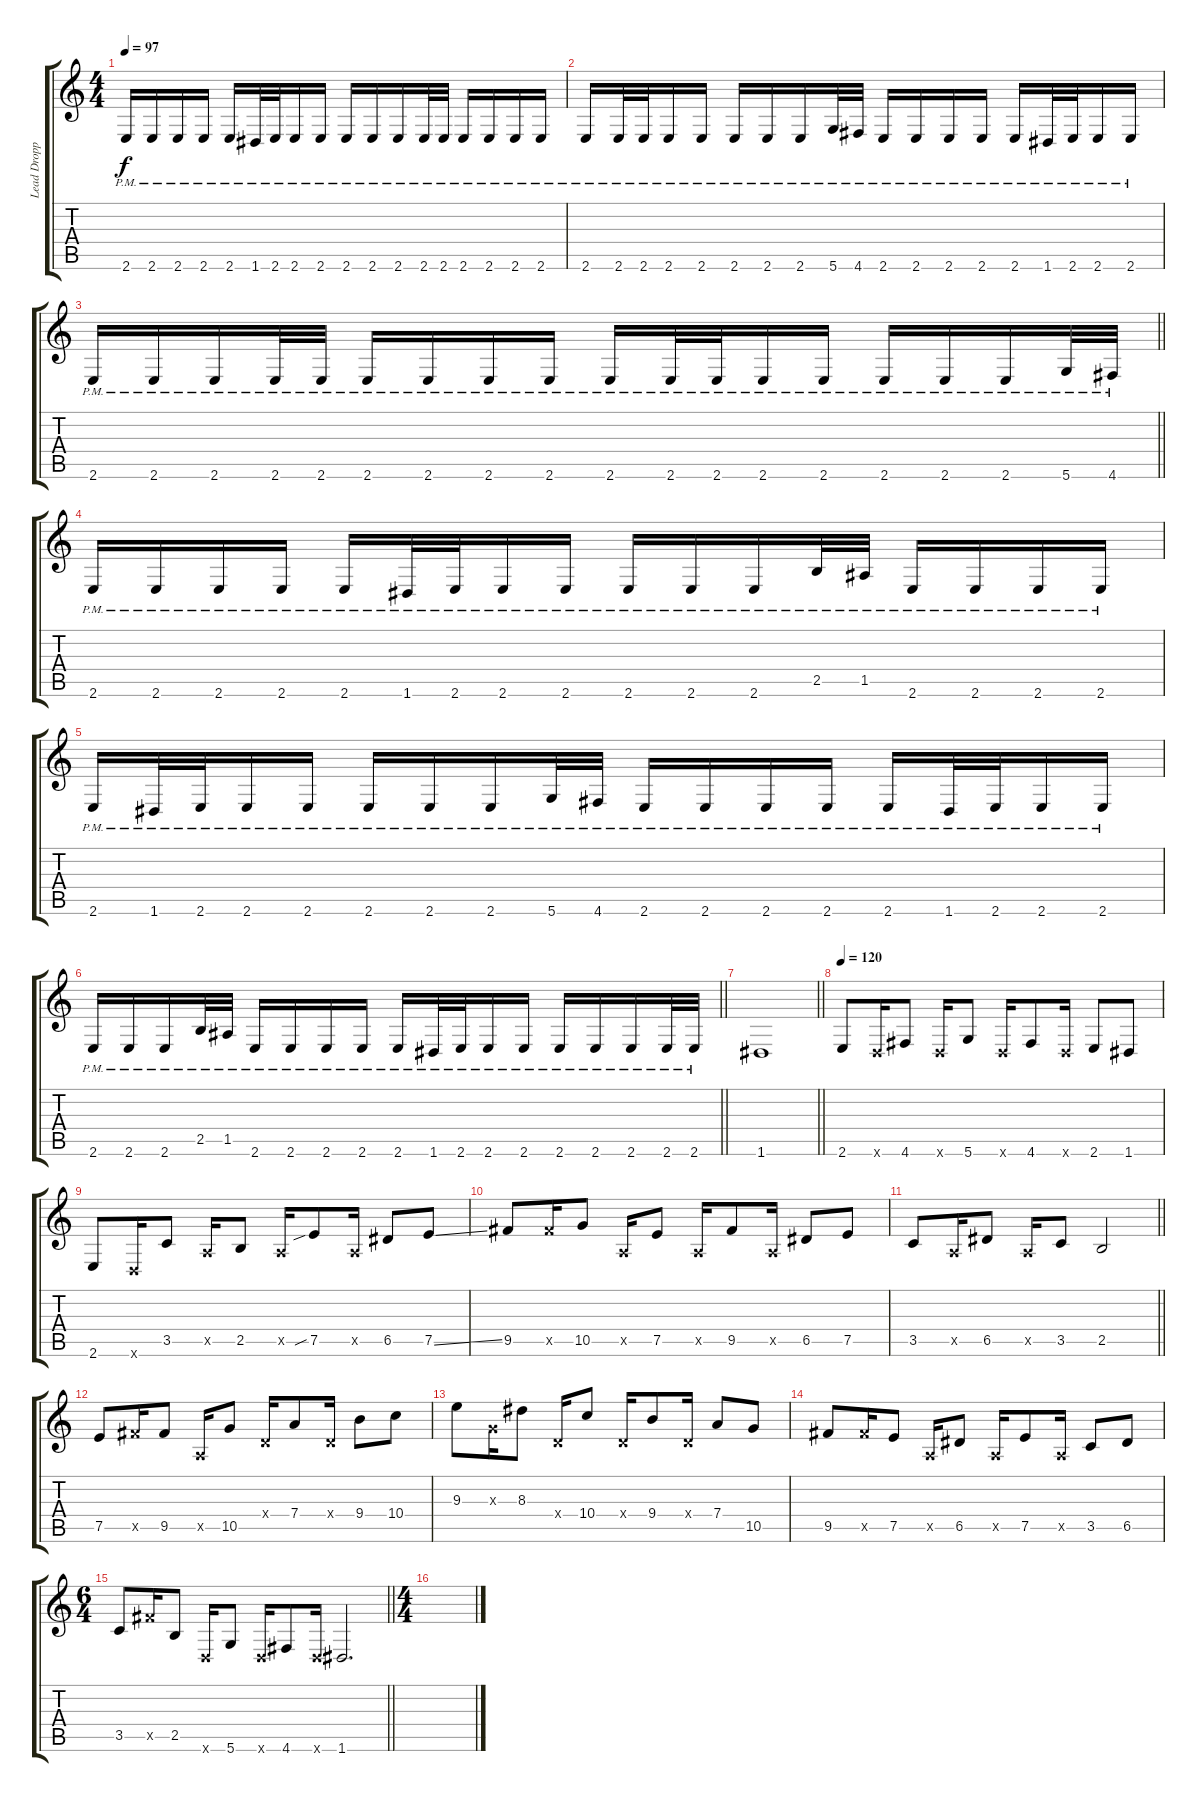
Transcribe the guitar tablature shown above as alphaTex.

\track ("Lead Dropped D " "Lead Dropp") {instrument distortionguitar}
\staff {score tabs}
\tuning (E4 B3 G3 D3 A2 D2) {hide}
\ts (4 4)
\tempo 97
\clef g2
\ks c
2.6{pm}.16{dy f} 2.6{pm}.16 2.6{pm}.16 2.6{pm}.16 2.6{pm}.16 1.6{pm}.32 2.6{pm}.32 2.6{pm}.16 2.6{pm}.16 2.6{pm}.16 2.6{pm}.16 2.6{pm}.16 2.6{pm}.32 2.6{pm}.32 2.6{pm}.16 2.6{pm}.16 2.6{pm}.16 2.6{pm}.16 |
2.6{pm}.16 2.6{pm}.32 2.6{pm}.32 2.6{pm}.16 2.6{pm}.16 2.6{pm}.16 2.6{pm}.16 2.6{pm}.16 5.6{pm}.32 4.6{pm}.32 2.6{pm}.16 2.6{pm}.16 2.6{pm}.16 2.6{pm}.16 2.6{pm}.16 1.6{pm}.32 2.6{pm}.32 2.6{pm}.16 2.6{pm}.16 |
\barLineRight lightlight
2.6{pm}.16 2.6{pm}.16 2.6{pm}.16 2.6{pm}.32 2.6{pm}.32 2.6{pm}.16 2.6{pm}.16 2.6{pm}.16 2.6{pm}.16 2.6{pm}.16 2.6{pm}.32 2.6{pm}.32 2.6{pm}.16 2.6{pm}.16 2.6{pm}.16 2.6{pm}.16 2.6{pm}.16 5.6{pm}.32 4.6{pm}.32 |
2.6{pm}.16 2.6{pm}.16 2.6{pm}.16 2.6{pm}.16 2.6{pm}.16 1.6{pm}.32 2.6{pm}.32 2.6{pm}.16 2.6{pm}.16 2.6{pm}.16 2.6{pm}.16 2.6{pm}.16 2.5{pm}.32 1.5{pm}.32 2.6{pm}.16 2.6{pm}.16 2.6{pm}.16 2.6{pm}.16 |
2.6{pm}.16 1.6{pm}.32 2.6{pm}.32 2.6{pm}.16 2.6{pm}.16 2.6{pm}.16 2.6{pm}.16 2.6{pm}.16 5.6{pm}.32 4.6{pm}.32 2.6{pm}.16 2.6{pm}.16 2.6{pm}.16 2.6{pm}.16 2.6{pm}.16 1.6{pm}.32 2.6{pm}.32 2.6{pm}.16 2.6{pm}.16 |
\barLineRight lightlight
2.6{pm}.16 2.6{pm}.16 2.6{pm}.16 2.5{pm}.32 1.5{pm}.32 2.6{pm}.16 2.6{pm}.16 2.6{pm}.16 2.6{pm}.16 2.6{pm}.16 1.6{pm}.32 2.6{pm}.32 2.6{pm}.16 2.6{pm}.16 2.6{pm}.16 2.6{pm}.16 2.6{pm}.16 2.6{pm}.32 2.6{pm}.32 |
\barLineRight lightlight
1.6.1 |
\tempo 120
2.6.8 0.6{x}.16 4.6.8 0.6{x}.16 5.6.8 0.6{x}.16 4.6.8 0.6{x}.16 2.6.8 1.6.8 |
2.6.8 0.6{x}.16 3.5.8 0.5{x}.16 2.5.8 0.5{x}.16 7.5{sib}.8 0.5{x}.16 6.5.8 7.5{ss}.8 |
9.5.8 9.5{x}.16 10.5.8 0.5{x}.16 7.5.8 0.5{x}.16 9.5.8 0.5{x}.16 6.5.8 7.5.8 |
\barLineRight lightlight
3.5.8 0.5{x}.16 6.5.8 0.5{x}.16 3.5.8 2.5.2 |
7.5.8 9.5{x}.16 9.5.8 0.5{x}.16 10.5.8 0.4{x}.16 7.4.8 0.4{x}.16 9.4.8 10.4.8 |
9.3.8 0.3{x}.16 8.3.8 0.4{x}.16 10.4.8 0.4{x}.16 9.4.8 0.4{x}.16 7.4.8 10.5.8 |
9.5.8 9.5{x}.16 7.5.8 0.5{x}.16 6.5.8 0.5{x}.16 7.5.8 0.5{x}.16 3.5.8 6.5.8 |
\ts (6 4)
\barLineRight lightlight
3.5.8 9.5{x}.16 2.5.8 0.6{x}.16 5.6.8 0.6{x}.16 4.6.8 0.6{x}.16 1.6.2{d} |
\ts (4 4)
